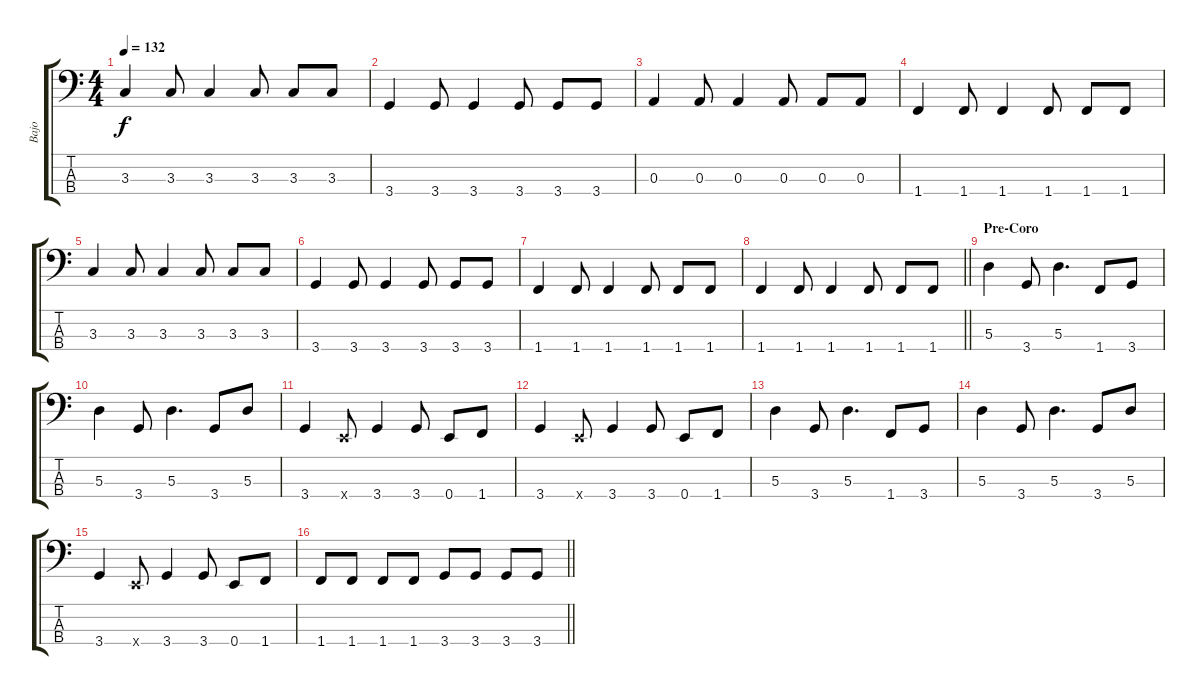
\track ("Bajo" "Bajo") {instrument electricbassfinger}
\staff {score tabs}
\tuning (G2 D2 A1 E1) {hide}
\ts (4 4)
\tempo 132
\clef f4
\ks c
3.3.4{dy f} 3.3.8 3.3.4 3.3.8 3.3.8 3.3.8 |
3.4.4 3.4.8 3.4.4 3.4.8 3.4.8 3.4.8 |
0.3.4 0.3.8 0.3.4 0.3.8 0.3.8 0.3.8 |
1.4.4 1.4.8 1.4.4 1.4.8 1.4.8 1.4.8 |
3.3.4 3.3.8 3.3.4 3.3.8 3.3.8 3.3.8 |
3.4.4 3.4.8 3.4.4 3.4.8 3.4.8 3.4.8 |
1.4.4 1.4.8 1.4.4 1.4.8 1.4.8 1.4.8 |
\barLineRight lightlight
1.4.4 1.4.8 1.4.4 1.4.8 1.4.8 1.4.8 |
\section ("" "Pre-Coro")
5.3.4 3.4.8 5.3.4{d} 1.4.8 3.4.8 |
5.3.4 3.4.8 5.3.4{d} 3.4.8 5.3.8 |
3.4.4 0.4{x}.8 3.4.4 3.4.8 0.4.8 1.4.8 |
3.4.4 0.4{x}.8 3.4.4 3.4.8 0.4.8 1.4.8 |
5.3.4 3.4.8 5.3.4{d} 1.4.8 3.4.8 |
5.3.4 3.4.8 5.3.4{d} 3.4.8 5.3.8 |
3.4.4 0.4{x}.8 3.4.4 3.4.8 0.4.8 1.4.8 |
\barLineRight lightlight
1.4.8 1.4.8 1.4.8 1.4.8 3.4.8 3.4.8 3.4.8 3.4.8
